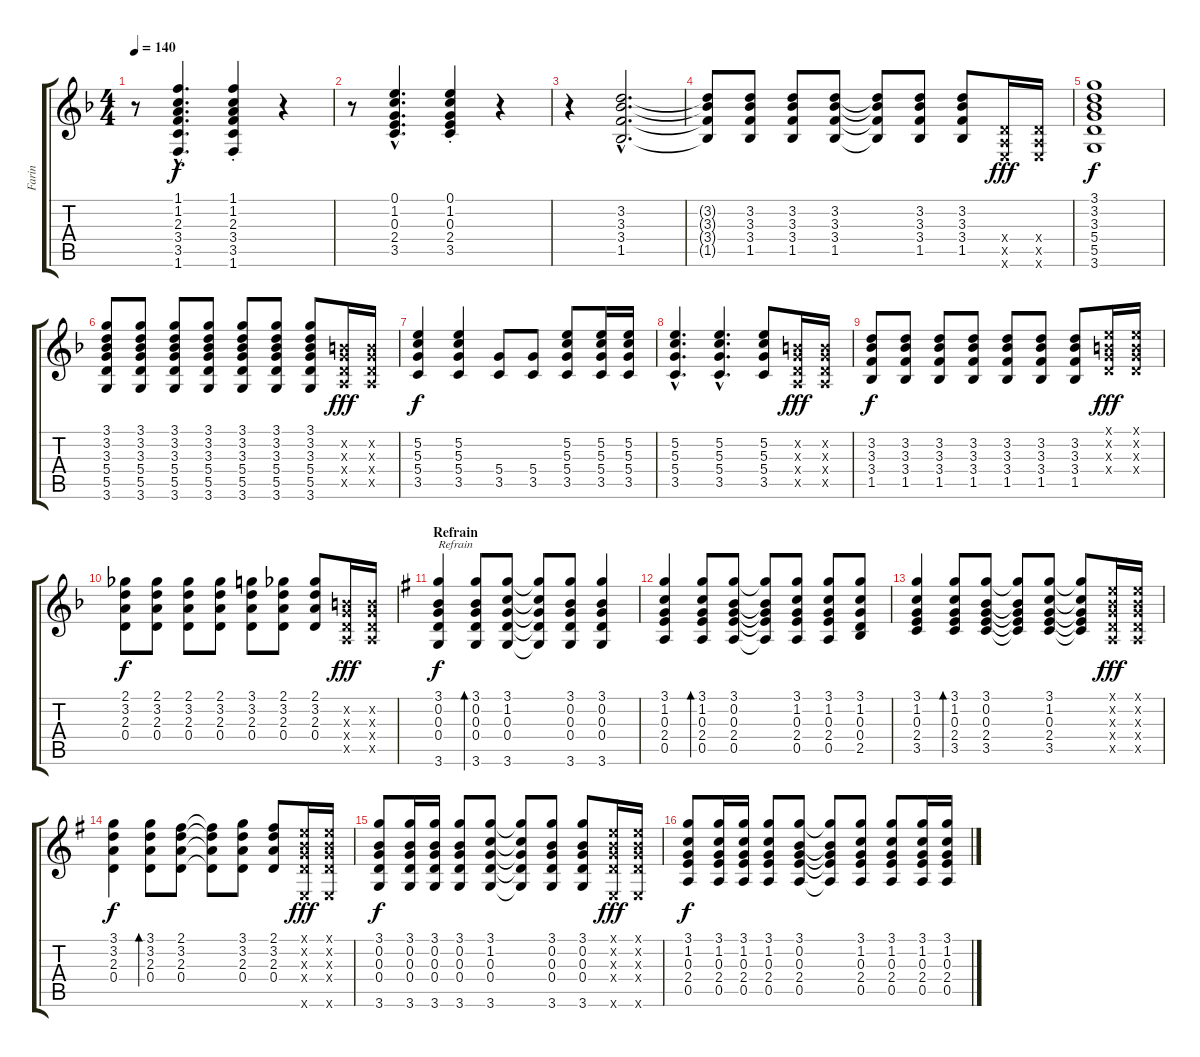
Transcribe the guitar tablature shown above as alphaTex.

\track ("Farin" "Farin") {instrument acousticguitarnylon}
\staff {score tabs}
\tuning (E4 B3 G3 D3 A2 E2) {hide}
\ts (4 4)
\tempo 140
\clef g2
\ks f
r.8{dy f instrument acousticguitarnylon} (1.1{hac} 1.2{hac} 2.3{hac} 3.4{hac} 3.5{hac} 1.6{hac}).4{d} (1.1{st} 1.2{st} 2.3{st} 3.4{st} 3.5{st} 1.6{st}).4 r.4 |
r.8 (0.1{hac} 1.2{hac} 0.3{hac} 2.4{hac} 3.5{hac}).4{d} (0.1{st} 1.2{st} 0.3{st} 2.4{st} 3.5{st}).4 r.4 |
r.4 (3.2{hac} 3.3{hac} 3.4{hac} 1.5{hac}).2{d} |
(3.2{t} 3.3{t} 3.4{t} 1.5{t}).8 (3.2 3.3 3.4 1.5).8 (3.2 3.3 3.4 1.5).8 (3.2 3.3 3.4 1.5).8 (3.2{t} 3.3{t} 3.4{t} 1.5{t}).8 (3.2 3.3 3.4 1.5).8 (3.2 3.3 3.4 1.5).8 (0.4{x} 0.5{x} 0.6{x}).16{dy fff} (0.4{x} 0.5{x} 0.6{x}).16 |
(3.1 3.2 3.3 5.4 5.5 3.6).1{dy f} |
(3.1 3.2 3.3 5.4 5.5 3.6).8 (3.1 3.2 3.3 5.4 5.5 3.6).8 (3.1 3.2 3.3 5.4 5.5 3.6).8 (3.1 3.2 3.3 5.4 5.5 3.6).8 (3.1 3.2 3.3 5.4 5.5 3.6).8 (3.1 3.2 3.3 5.4 5.5 3.6).8 (3.1 3.2 3.3 5.4 5.5 3.6).8 (0.2{x} 0.3{x} 0.4{x} 0.5{x}).16{dy fff} (0.2{x} 0.3{x} 0.4{x} 0.5{x}).16 |
(5.2 5.3 5.4 3.5).4{dy f} (5.2 5.3 5.4 3.5).4 (5.4 3.5).8 (5.4 3.5).8 (5.2 5.3 5.4 3.5).8 (5.2 5.3 5.4 3.5).16 (5.2 5.3 5.4 3.5).16 |
(5.2{hac} 5.3{hac} 5.4{hac} 3.5{hac}).4{d} (5.2{hac} 5.3{hac} 5.4{hac} 3.5{hac}).4{d} (5.2 5.3 5.4 3.5).8 (0.2{x} 0.3{x} 0.4{x} 0.5{x}).16{dy fff} (0.2{x} 0.3{x} 0.4{x} 0.5{x}).16 |
(3.2 3.3 3.4 1.5).8{dy f} (3.2 3.3 3.4 1.5).8 (3.2 3.3 3.4 1.5).8 (3.2 3.3 3.4 1.5).8 (3.2 3.3 3.4 1.5).8 (3.2 3.3 3.4 1.5).8 (3.2 3.3 3.4 1.5).8 (0.1{x} 0.2{x} 0.3{x} 0.4{x}).16{dy fff} (0.1{x} 0.2{x} 0.3{x} 0.4{x}).16 |
(2.1 3.2 2.3 0.4).8{dy f} (2.1 3.2 2.3 0.4).8 (2.1 3.2 2.3 0.4).8 (2.1 3.2 2.3 0.4).8 (3.1 3.2 2.3 0.4).8 (2.1 3.2 2.3 0.4).8 (2.1 3.2 2.3 0.4).8 (0.2{x} 0.3{x} 0.4{x} 0.5{x}).16{dy fff} (0.2{x} 0.3{x} 0.4{x} 0.5{x}).16 |
\section ("" "Refrain")
\ks g
(3.1 0.2 0.3 0.4 3.6).4{txt "Refrain" dy f} (3.1 0.2 0.3 0.4 3.6).8{bd 120} (3.1 1.2 0.3 0.4 3.6).8 (3.1{t} 1.2{t} 0.3{t} 0.4{t} 3.6{t}).8 (3.1 0.2 0.3 0.4 3.6).8 (3.1 0.2 0.3 0.4 3.6).4 |
(3.1 1.2 0.3 2.4 0.5).4 (3.1 1.2 0.3 2.4 0.5).8{bd 120} (3.1 0.2 0.3 2.4 0.5).8 (3.1{t} 0.2{t} 0.3{t} 2.4{t} 0.5{t}).8 (3.1 1.2 0.3 2.4 0.5).8 (3.1 1.2 0.3 2.4 0.5).8 (3.1 1.2 0.3 0.4 2.5).8 |
(3.1 1.2 0.3 2.4 3.5).4 (3.1 1.2 0.3 2.4 3.5).8{bd 120} (3.1 0.2 0.3 2.4 3.5).8 (3.1{t} 0.2{t} 0.3{t} 2.4{t} 3.5{t}).8 (3.1 1.2 0.3 2.4 3.5).8 (3.1{t} 1.2{t} 0.3{t} 2.4{t} 3.5{t}).8 (0.1{x} 0.2{x} 0.3{x} 0.4{x} 0.5{x}).16{dy fff} (0.1{x} 0.2{x} 0.3{x} 0.4{x} 0.5{x}).16 |
(3.1 3.2 2.3 0.4).4{dy f} (3.1 3.2 2.3 0.4).8{bd 120} (2.1 3.2 2.3 0.4).8 (2.1{t} 3.2{t} 2.3{t} 0.4{t}).8 (3.1 3.2 2.3 0.4).8 (2.1 3.2 2.3 0.4).8 (0.1{x} 0.2{x} 0.3{x} 0.4{x} 0.6{x}).16{dy fff} (0.1{x} 0.2{x} 0.3{x} 0.4{x} 0.6{x}).16 |
(3.1 0.2 0.3 0.4 3.6).8{dy f} (3.1 0.2 0.3 0.4 3.6).16 (3.1 0.2 0.3 0.4 3.6).16 (3.1 0.2 0.3 0.4 3.6).8 (3.1 1.2 0.3 0.4 3.6).8 (3.1{t} 1.2{t} 0.3{t} 0.4{t} 3.6{t}).8 (3.1 0.2 0.3 0.4 3.6).8 (3.1 0.2 0.3 0.4 3.6).8 (0.1{x} 0.2{x} 0.3{x} 0.4{x} 0.6{x}).16{dy fff} (0.1{x} 0.2{x} 0.3{x} 0.4{x} 0.6{x}).16 |
(3.1 1.2 0.3 2.4 0.5).8{dy f} (3.1 1.2 0.3 2.4 0.5).16 (3.1 1.2 0.3 2.4 0.5).16 (3.1 1.2 0.3 2.4 0.5).8 (3.1 0.2 0.3 2.4 0.5).8 (3.1{t} 0.2{t} 0.3{t} 2.4{t} 0.5{t}).8 (3.1 1.2 0.3 2.4 0.5).8 (3.1 1.2 0.3 2.4 0.5).8 (3.1 1.2 0.3 2.4 0.5).16 (3.1 1.2 0.3 2.4 0.5).16
